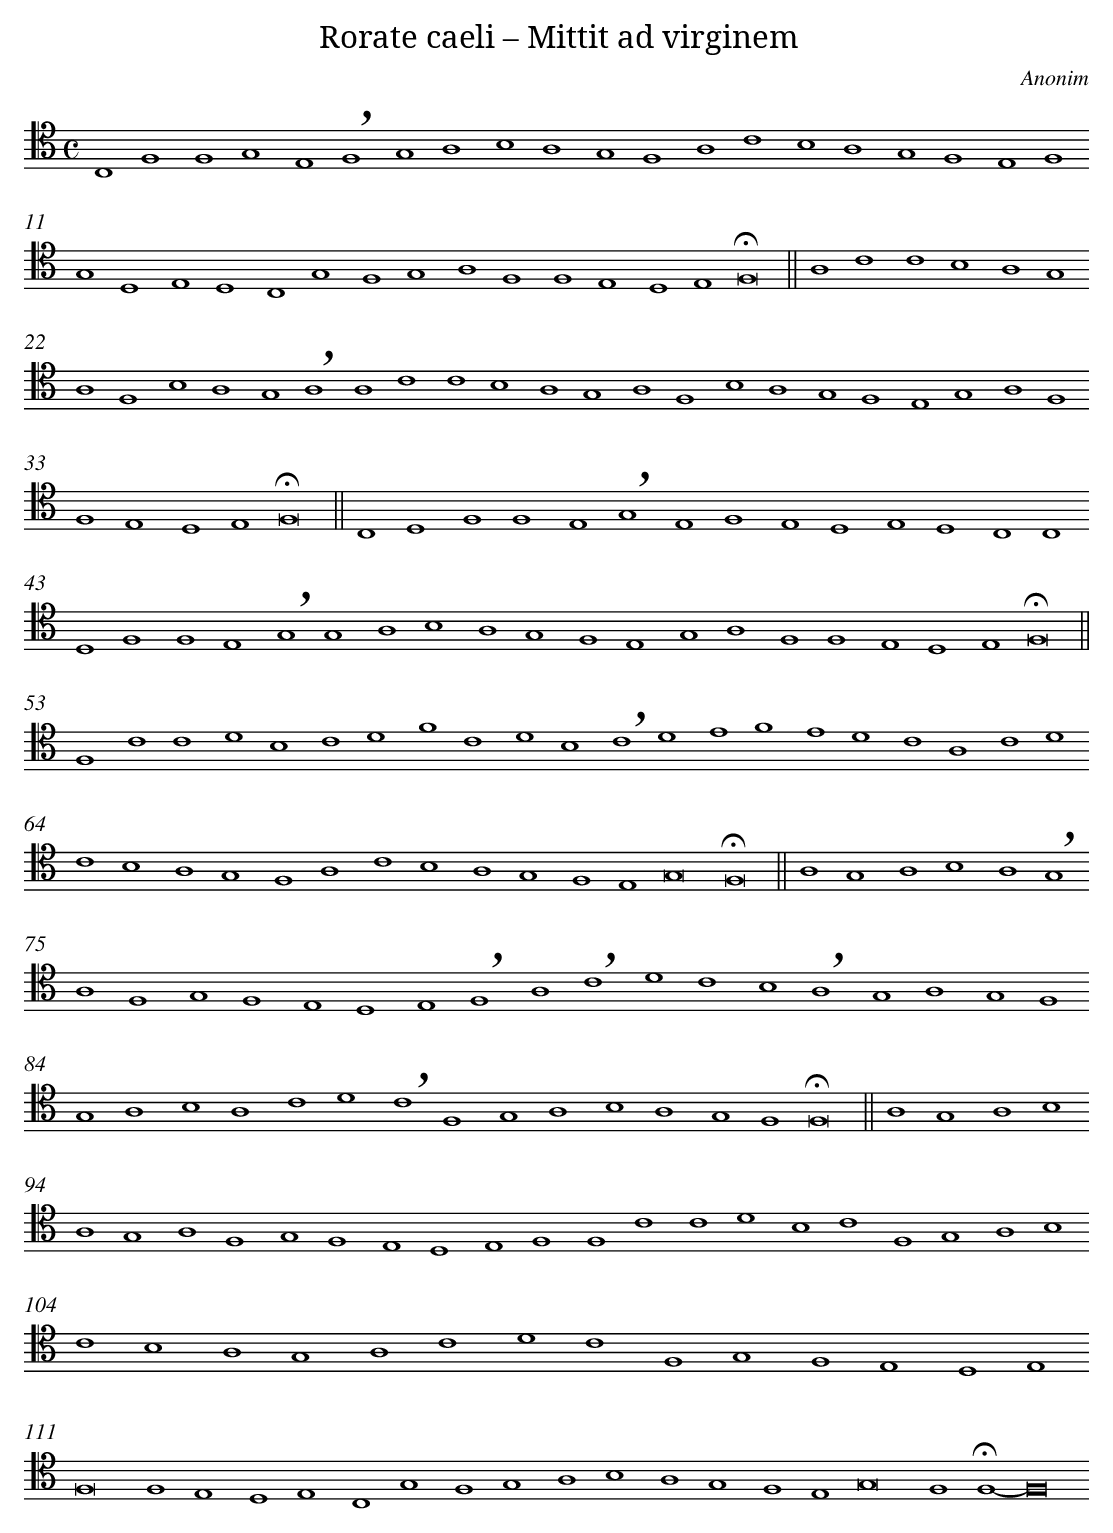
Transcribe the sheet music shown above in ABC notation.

X:1
T: Rorate caeli – Mittit ad virginem
C: Anonim
L: 1/4
M: C
K: C clef=tenor
C,4F,4 [|]
F,4G,4 [|]
E,4!breath!F,4 [|]
G,4A,4 [|]
B,4A,4 [|]
G,4F,4 [|]
A,4C4 [|]
B,4A,4 [|]
G,4F,4 [|]
E,4F,4 [|]
G,4D,4 [|]
E,4D,4 [|]
C,4G,4 [|]
F,4G,4 [|]
A,4F,4 [|]
F,4E,4 [|]
D,4E,4 [|]
!fermata!F,8 ||
A,4C4 [|]
C4B,4 [|]
A,4G,4 [|]
A,4F,4 [|]
B,4A,4 [|]
G,4!breath!A,4 [|]
A,4C4 [|]
C4B,4 [|]
A,4G,4 [|]
A,4F,4 [|]
B,4A,4 [|]
G,4F,4 [|]
E,4G,4 [|]
A,4F,4 [|]
F,4E,4 [|]
D,4E,4 [|]
!fermata!F,8 ||
C,4D,4 [|]
F,4F,4 [|]
E,4!breath!G,4 [|]
E,4F,4 [|]
E,4D,4 [|]
E,4D,4 [|]
C,4C,4 [|]
D,4F,4 [|]
F,4E,4 [|]
!breath!G,4G,4 [|]
A,4B,4 [|]
A,4G,4 [|]
F,4E,4 [|]
G,4A,4 [|]
F,4F,4 [|]
E,4D,4 [|]
E,4!fermata!F,8 ||
F,4 [|]
C4C4 [|]
D4B,4 [|]
C4D4 [|]
F4C4 [|]
D4B,4 [|]
!breath!C4D4 [|]
E4F4 [|]
E4D4 [|]
C4A,4 [|]
C4D4 [|]
C4B,4 [|]
A,4G,4 [|]
F,4A,4 [|]
C4B,4 [|]
A,4G,4 [|]
F,4E,4 [|]
G,8 [|]
!fermata!F,8 ||
A,4G,4 [|]
A,4B,4 [|]
A,4!breath!G,4 [|]
A,4F,4 [|]
G,4F,4 [|]
E,4D,4 [|]
E,4!breath!F,4 [|]
A,4!breath!C4 [|]
D4C4 [|]
B,4!breath!A,4 [|]
G,4A,4 [|]
G,4F,4 [|]
G,4A,4 [|]
B,4A,4 [|]
C4D4 [|]
!breath!C4F,4 [|]
G,4A,4 [|]
B,4A,4 [|]
G,4F,4 [|]
!fermata!F,8 ||
A,4G,4 [|]
A,4B,4 [|]
A,4G,4 [|]
A,4F,4 [|]
G,4F,4 [|]
E,4D,4 [|]
E,4F,4 [|]
F,4C4 [|]
C4D4 [|]
B,4C4 [|]
F,4G,4 [|]
A,4B,4 [|]
C4B,4 [|]
A,4G,4 [|]
A,4C4 [|]
D4C4 [|]
F,4G,4 [|]
F,4E,4 [|]
D,4E,4 [|]
F,8 [|]
F,4E,4 [|]
D,4E,4 [|]
C,4G,4 [|]
F,4G,4 [|]
A,4B,4 [|]
A,4G,4 [|]
F,4E,4 [|]
G,8 [|]
F,4!fermata!F,4- [|]
F,8 [|]
